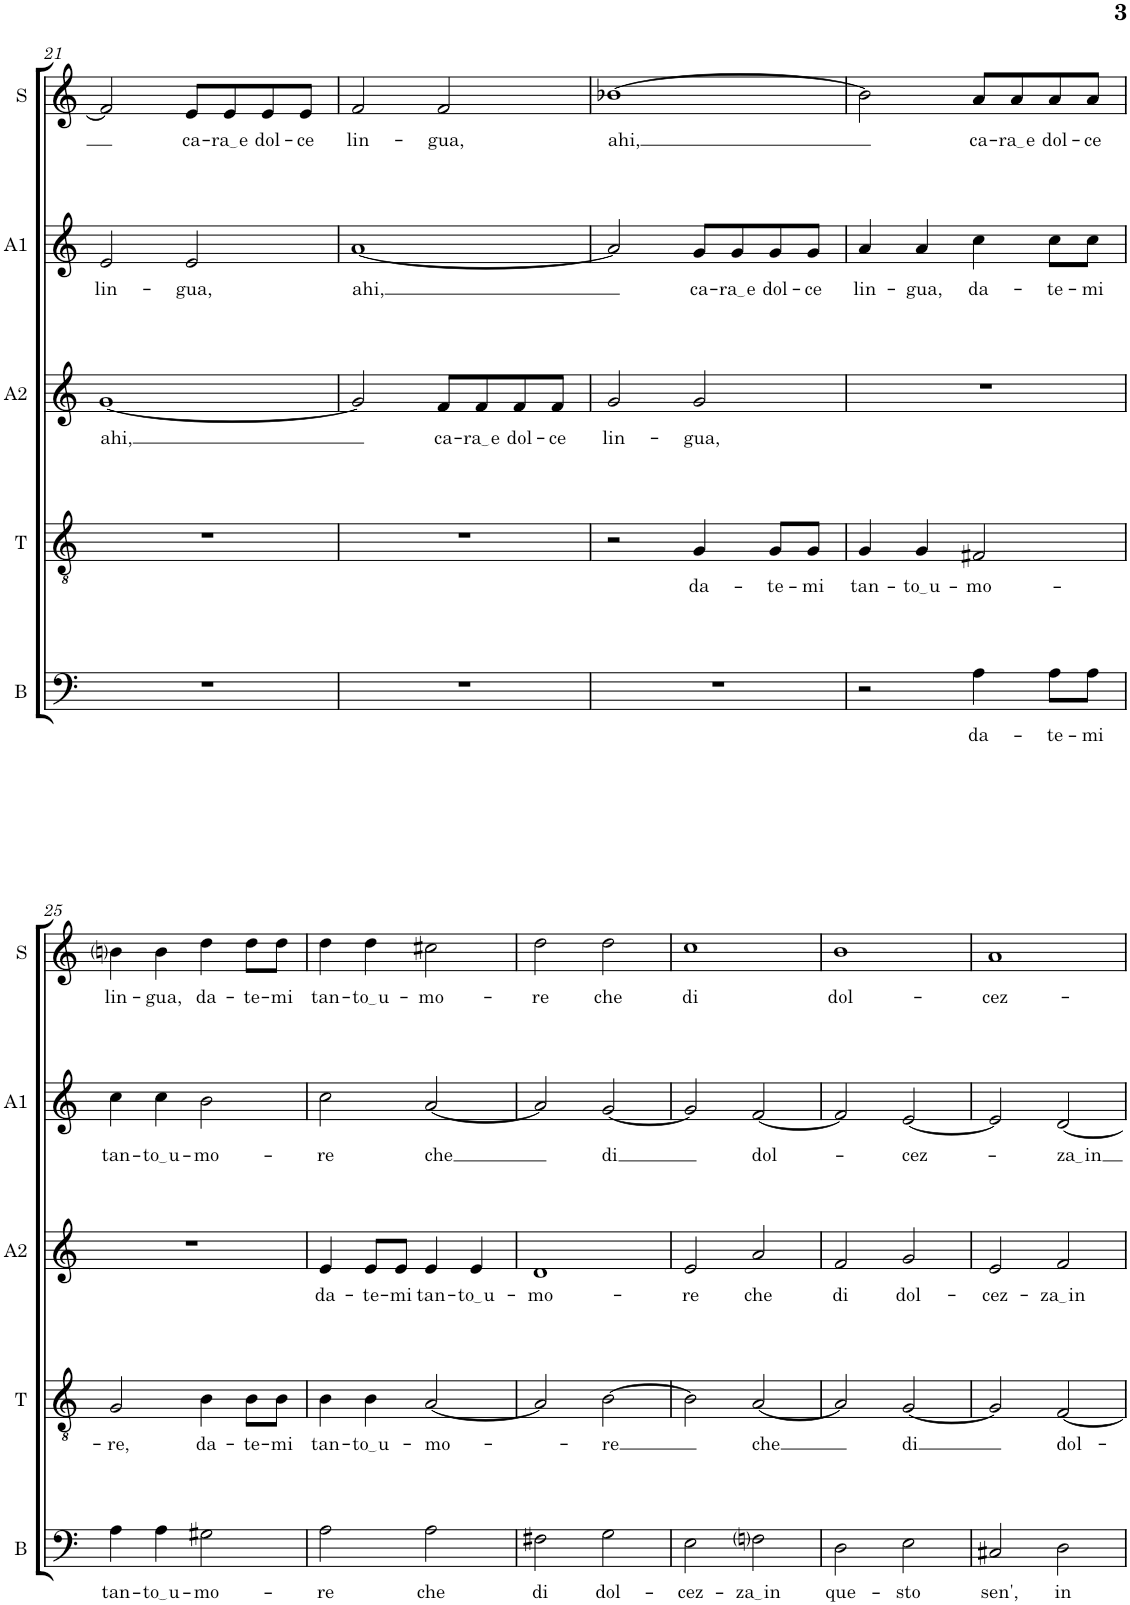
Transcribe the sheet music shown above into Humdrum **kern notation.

**kern	**text	**kern	**text	**kern	**text	**kern	**text	**kern	**text
*part5	*part5	*part4	*part4	*part3	*part3	*part2	*part2	*part1	*part1
*staff5	*staff5	*staff4	*staff4	*staff3	*staff3	*staff2	*staff2	*staff1	*staff1
*I"Basso (Bass)	*	*I"Tenore (Tenor)	*	*I"Quinto (Alto 2)	*	*I"Alto (Alto 1)	*	*I"Canto (Soprano)	*
*I'B	*	*I'T	*	*I'A2	*	*I'A1	*	*I'S	*
!!LO:PB:g=z
*clefF4	*	*clefGv2	*	*clefG2	*	*clefG2	*	*clefG2	*
*k[]	*	*k[]	*	*k[]	*	*k[]	*	*k[]	*
*M4/4	*	*M4/4	*	*M4/4	*	*M4/4	*	*M4/4	*
*met(c)	*	*met(c)	*	*met(c)	*	*met(c)	*	*met(c)	*
=21	=21	=21	=21	=21	=21	=21	=21	=21	=21
!	!	!	!	!	!LO:LY:b	!	!LO:LY:b	!	!
1r	.	1r	.	[1g	ahi,	2e/	lin-	2f/]	.
!	!	!	!	!	!	!	!LO:LY:b	!	!LO:LY:b
.	.	.	.	.	.	2e/	-gua,	8e/L	ca-
!	!	!	!	!	!	!	!	!	!LO:LY:b
.	.	.	.	.	.	.	.	8e/	ra e
!	!	!	!	!	!	!	!	!	!LO:LY:b
.	.	.	.	.	.	.	.	8e/	dol-
!	!	!	!	!	!	!	!	!	!LO:LY:b
.	.	.	.	.	.	.	.	8e/J	-ce
=22	=22	=22	=22	=22	=22	=22	=22	=22	=22
!	!	!	!	!	!	!	!LO:LY:b	!	!LO:LY:b
1r	.	1r	.	2g/]	.	[1a	ahi,	2f/	lin-
!	!	!	!	!	!LO:LY:b	!	!	!	!LO:LY:b
.	.	.	.	8f/L	ca-	.	.	2f/	-gua,
!	!	!	!	!	!LO:LY:b	!	!	!	!
.	.	.	.	8f/	ra e	.	.	.	.
!	!	!	!	!	!LO:LY:b	!	!	!	!
.	.	.	.	8f/	dol-	.	.	.	.
!	!	!	!	!	!LO:LY:b	!	!	!	!
.	.	.	.	8f/J	-ce	.	.	.	.
=23	=23	=23	=23	=23	=23	=23	=23	=23	=23
!	!	!	!	!	!LO:LY:b	!	!	!	!LO:LY:b
1r	.	2r	.	2g/	lin-	2a/]	.	[1b-X	ahi,
!	!	!	!LO:LY:b	!	!LO:LY:b	!	!LO:LY:b	!	!
.	.	4G/	da-	2g/	-gua,	8g/L	ca-	.	.
!	!	!	!	!	!	!	!LO:LY:b	!	!
.	.	.	.	.	.	8g/	ra e	.	.
!	!	!	!LO:LY:b	!	!	!	!LO:LY:b	!	!
.	.	8G/L	-te-	.	.	8g/	dol-	.	.
!	!	!	!LO:LY:b	!	!	!	!LO:LY:b	!	!
.	.	8G/J	-mi	.	.	8g/J	-ce	.	.
=24	=24	=24	=24	=24	=24	=24	=24	=24	=24
!	!	!	!LO:LY:b	!	!	!	!LO:LY:b	!	!
2r	.	4G/	tan-	1r	.	4a/	lin-	2b-\]	.
!	!	!	!LO:LY:b	!	!	!	!LO:LY:b	!	!
.	.	4G/	to u	.	.	4a/	-gua,	.	.
!	!LO:LY:b	!	!LO:LY:b	!	!	!	!LO:LY:b	!	!LO:LY:b
4A\	da-	2F#X/	mo-	.	.	4cc\	da-	8a/L	ca-
!	!	!	!	!	!	!	!	!	!LO:LY:b
.	.	.	.	.	.	.	.	8a/	ra e
!	!LO:LY:b	!	!	!	!	!	!LO:LY:b	!	!LO:LY:b
8A\L	-te-	.	.	.	.	8cc\L	-te-	8a/	dol-
!	!LO:LY:b	!	!	!	!	!	!LO:LY:b	!	!LO:LY:b
8A\J	-mi	.	.	.	.	8cc\J	-mi	8a/J	-ce
!!LO:LB:g=z
=25	=25	=25	=25	=25	=25	=25	=25	=25	=25
!	!LO:LY:b	!	!LO:LY:b	!	!	!	!LO:LY:b	!	!LO:LY:b
4A\	tan-	2G/	-re,	1r	.	4cc\	tan-	4bni\	lin-
!	!LO:LY:b	!	!	!	!	!	!LO:LY:b	!	!LO:LY:b
4A\	to u	.	.	.	.	4cc\	to u	4b\	-gua,
!	!LO:LY:b	!	!LO:LY:b	!	!	!	!LO:LY:b	!	!LO:LY:b
2G#X\	-mo-	4B\	da-	.	.	2b\	-mo-	4dd\	da-
!	!	!	!LO:LY:b	!	!	!	!	!	!LO:LY:b
.	.	8B\L	-te-	.	.	.	.	8dd\L	-te-
!	!	!	!LO:LY:b	!	!	!	!	!	!LO:LY:b
.	.	8B\J	-mi	.	.	.	.	8dd\J	-mi
=26	=26	=26	=26	=26	=26	=26	=26	=26	=26
!	!LO:LY:b	!	!LO:LY:b	!	!LO:LY:b	!	!LO:LY:b	!	!LO:LY:b
2A\	-re	4B\	tan-	4e/	da-	2cc\	-re	4dd\	tan-
!	!	!	!LO:LY:b	!	!LO:LY:b	!	!	!	!LO:LY:b
.	.	4B\	to u	8e/L	-te-	.	.	4dd\	to u
!	!	!	!	!	!LO:LY:b	!	!	!	!
.	.	.	.	8e/J	-mi	.	.	.	.
!	!LO:LY:b	!	!LO:LY:b	!	!LO:LY:b	!	!LO:LY:b	!	!LO:LY:b
2A\	che	[2A/	-mo-	4e/	tan-	[2a/	che	2cc#X\	-mo-
!	!	!	!	!	!LO:LY:b	!	!	!	!
.	.	.	.	4e/	to u	.	.	.	.
=27	=27	=27	=27	=27	=27	=27	=27	=27	=27
!	!LO:LY:b	!	!	!	!LO:LY:b	!	!	!	!LO:LY:b
2F#X\	di	2A/]	.	1d	-mo-	2a/]	.	2dd\	-re
!	!LO:LY:b	!	!LO:LY:b	!	!	!	!LO:LY:b	!	!LO:LY:b
2G\	dol-	[2B\	-re	.	.	[2g/	di	2dd\	che
=28	=28	=28	=28	=28	=28	=28	=28	=28	=28
!	!LO:LY:b	!	!	!	!LO:LY:b	!	!	!	!LO:LY:b
2E\	-cez-	2B\]	.	2e/	-re	2g/]	.	1cc	di
!	!LO:LY:b	!	!LO:LY:b	!	!LO:LY:b	!	!LO:LY:b	!	!
2Fni\	za in	[2A/	che	2a/	che	[2f/	dol-	.	.
=29	=29	=29	=29	=29	=29	=29	=29	=29	=29
!	!LO:LY:b	!	!	!	!LO:LY:b	!	!	!	!LO:LY:b
2D\	que-	2A/]	.	2f/	di	2f/]	.	1b	dol-
!	!LO:LY:b	!	!LO:LY:b	!	!LO:LY:b	!	!LO:LY:b	!	!
2E\	-sto	[2G/	di	2g/	dol-	[2e/	-cez-	.	.
=30	=30	=30	=30	=30	=30	=30	=30	=30	=30
!	!LO:LY:b	!	!	!	!LO:LY:b	!	!	!	!LO:LY:b
2C#X/	sen',	2G/]	.	2e/	-cez-	2e/]	.	1a	-cez-
!	!LO:LY:b	!	!LO:LY:b	!	!LO:LY:b	!	!LO:LY:b	!	!
2D\	in	[2F/	dol-	2f/	za in	[2d/	za in	.	.
=	=	=	=	=	=	=	=	=	=
*-	*-	*-	*-	*-	*-	*-	*-	*-	*-
